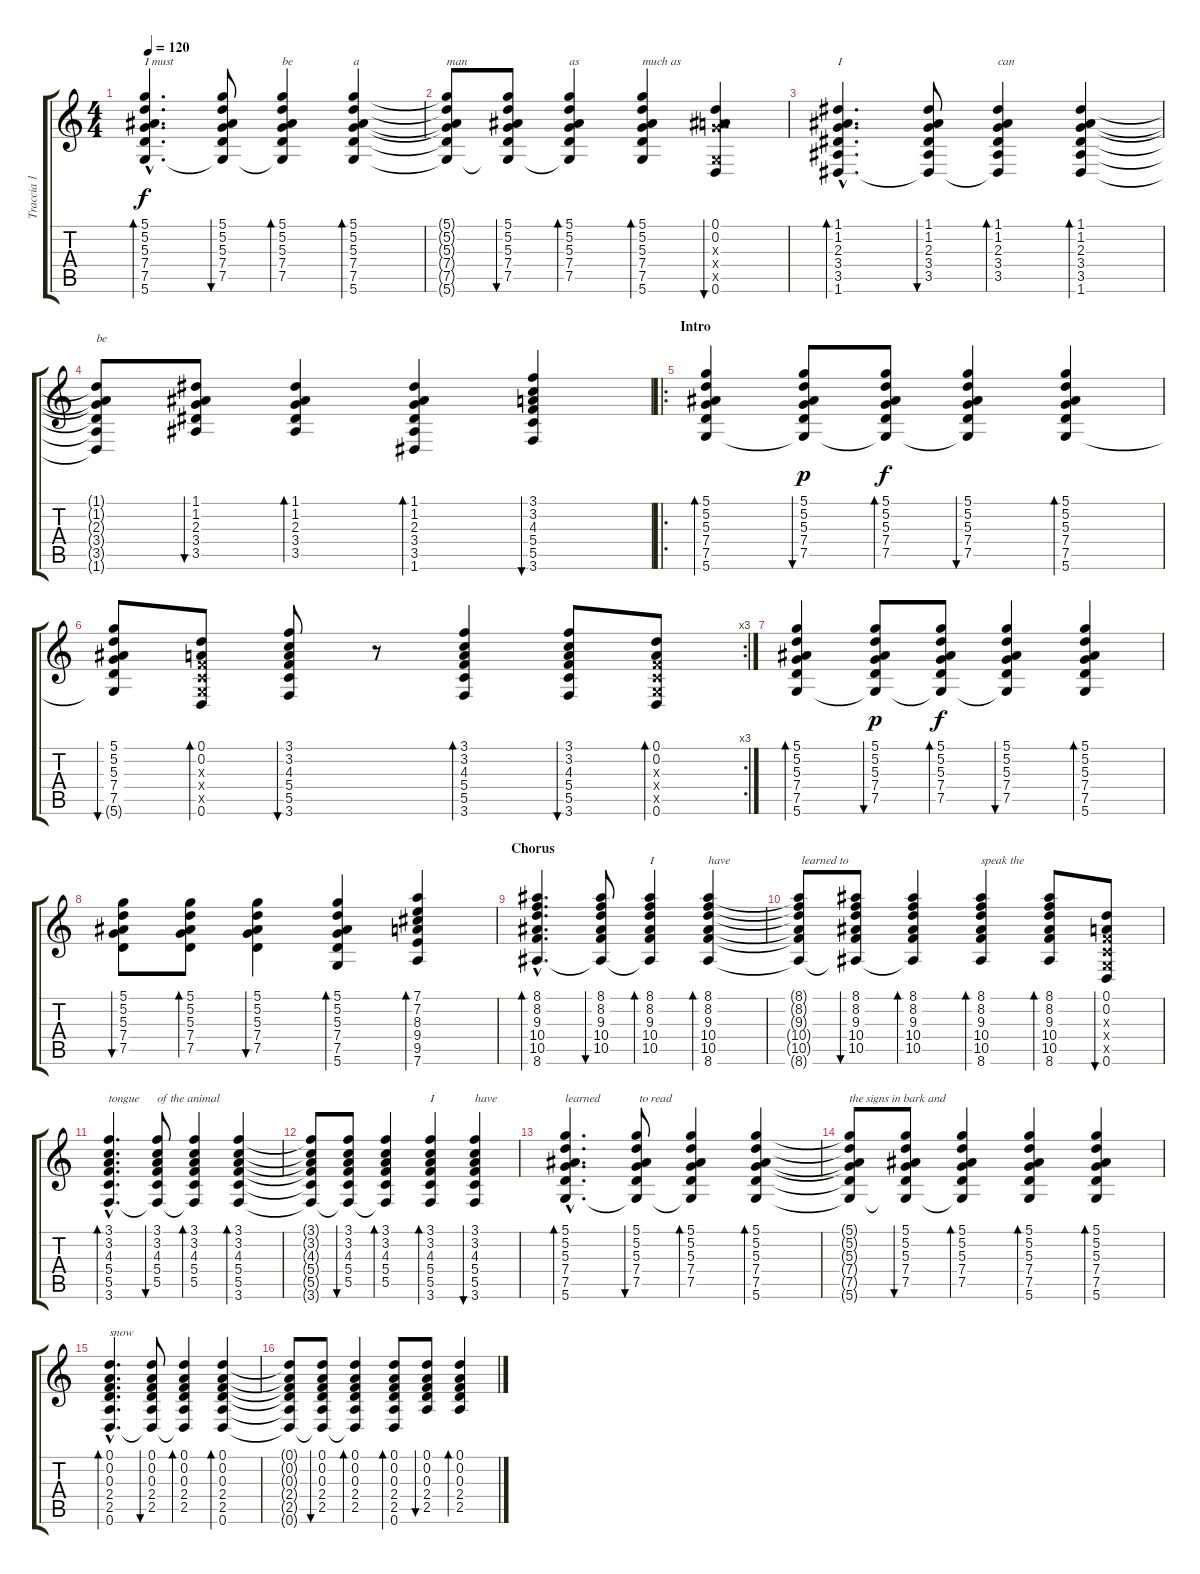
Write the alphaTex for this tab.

\track ("Traccia 1" "Traccia 1") {instrument acousticguitarnylon}
\staff {score tabs}
\tuning (D4 A3 F3 C3 G2 D2) {hide}
\ts (4 4)
\tempo 120
\clef g2
\ks c
(5.1{hac} 5.2{hac} 5.3{hac} 7.4{hac} 7.5{hac} 5.6{hac}).4{d bd 60 txt "I must " dy f} (5.1 5.2 5.3 7.4 7.5 5.6{t}).8{bu 60} (5.1 5.2 5.3 7.4 7.5 5.6{t}).4{bd 60 txt "be "} (5.1 5.2 5.3 7.4 7.5 5.6).4{bd 60 txt "a "} |
(5.1{t} 5.2{t} 5.3{t} 7.4{t} 7.5{t} 5.6{t}).8{txt "man "} (5.1 5.2 5.3 7.4 7.5 5.6{t}).8{bu 60} (5.1 5.2 5.3 7.4 7.5 5.6{t}).4{bd 60 txt "as "} (5.1 5.2 5.3 7.4 7.5 5.6).4{bd 60 txt "much as "} (0.1 0.2 5.3{x} 7.4{x} 0.5{x} 0.6).4{bu 60} |
(1.1{hac} 1.2{hac} 2.3{hac} 3.4{hac} 3.5{hac} 1.6{hac}).4{d bd 60 txt "I "} (1.1 1.2 2.3 3.4 3.5 1.6{t}).8{bu 60} (1.1 1.2 2.3 3.4 3.5 1.6{t}).4{bd 60 txt "can "} (1.1 1.2 2.3 3.4 3.5 1.6).4{bd 60} |
(1.1{t} 1.2{t} 2.3{t} 3.4{t} 3.5{t} 1.6{t}).8{txt "be"} (1.1 1.2 2.3 3.4 3.5).8{bu 60} (1.1 1.2 2.3 3.4 3.5).4{bd 60} (1.1 1.2 2.3 3.4 3.5 1.6).4{bd 60} (3.1 3.2 4.3 5.4 5.5 3.6).4{bu 60} |
\ro
\section ("" "Intro")
(5.1 5.2 5.3 7.4 7.5 5.6).4{bd 60} (5.1 5.2 5.3 7.4 7.5 5.6{t}).8{bu 60 dy p} (5.1 5.2 5.3 7.4 7.5 5.6{t}).8{bd 60 dy f} (5.1 5.2 5.3 7.4 7.5 5.6{t}).4{bu 60} (5.1 5.2 5.3 7.4 7.5 5.6).4{bd 60} |
\rc 3
(5.1 5.2 5.3 7.4 7.5 5.6{t}).8{bu 60} (0.1 0.2 0.3{x} 0.4{x} 0.5{x} 0.6).8{bd 60} (3.1 3.2 4.3 5.4 5.5 3.6).8{bu 60} r.8 (3.1 3.2 4.3 5.4 5.5 3.6).4{bd 60} (3.1 3.2 4.3 5.4 5.5 3.6).8{bu 60} (0.1 0.2 0.3{x} 0.4{x} 0.5{x} 0.6).8{bd 60} |
(5.1 5.2 5.3 7.4 7.5 5.6).4{bd 60} (5.1 5.2 5.3 7.4 7.5 5.6{t}).8{bu 60 dy p} (5.1 5.2 5.3 7.4 7.5 5.6{t}).8{bd 60 dy f} (5.1 5.2 5.3 7.4 7.5 5.6{t}).4{bu 60} (5.1 5.2 5.3 7.4 7.5 5.6).4{bd 60} |
(5.1 5.2 5.3 7.4 7.5).8{bu 60} (5.1 5.2 5.3 7.4 7.5).8{bd 60} (5.1 5.2 5.3 7.4 7.5).4{bu 60} (5.1 5.2 5.3 7.4 7.5 5.6).4{bd 60} (7.1 7.2 8.3 9.4 9.5 7.6).4{bd 60} |
\section ("" "Chorus")
(8.1{hac} 8.2{hac} 9.3{hac} 10.4{hac} 10.5{hac} 8.6{hac}).4{d bd 60} (8.1 8.2 9.3 10.4 10.5 8.6{t}).8{bu 60} (8.1 8.2 9.3 10.4 10.5 8.6{t}).4{bd 60 txt "I "} (8.1 8.2 9.3 10.4 10.5 8.6).4{bd 60 txt "have"} |
(8.1{t} 8.2{t} 9.3{t} 10.4{t} 10.5{t} 8.6{t}).8{txt " learned to "} (8.1 8.2 9.3 10.4 10.5 8.6{t}).8{bu 60} (8.1 8.2 9.3 10.4 10.5 8.6{t}).4{bd 60} (8.1 8.2 9.3 10.4 10.5 8.6).4{bd 60 txt "speak the"} (8.1 8.2 9.3 10.4 10.5 8.6).8{bd 60} (0.1 0.2 0.3{x} 0.4{x} 0.5{x} 0.6).8{bu 60} |
(3.1{hac} 3.2{hac} 4.3{hac} 5.4{hac} 5.5{hac} 3.6{hac}).4{d bd 60 txt "tongue "} (3.1 3.2 4.3 5.4 5.5 3.6{t}).8{bu 60 txt "of the animal"} (3.1 3.2 4.3 5.4 5.5 3.6{t}).4{bd 60} (3.1 3.2 4.3 5.4 5.5 3.6).4{bd 60} |
(3.1{t} 3.2{t} 4.3{t} 5.4{t} 5.5{t} 3.6{t}).8 (3.1 3.2 4.3 5.4 5.5 3.6{t}).8{bu 60} (3.1 3.2 4.3 5.4 5.5 3.6{t}).4{bd 60} (3.1 3.2 4.3 5.4 5.5 3.6).4{bd 60 txt "I"} (3.1 3.2 4.3 5.4 5.5 3.6).4{bu 60 txt "have"} |
(5.1{hac} 5.2{hac} 5.3{hac} 7.4{hac} 7.5{hac} 5.6{hac}).4{d bd 60 txt "learned"} (5.1 5.2 5.3 7.4 7.5 5.6{t}).8{bu 60 txt " to read "} (5.1 5.2 5.3 7.4 7.5 5.6{t}).4{bd 60} (5.1 5.2 5.3 7.4 7.5 5.6).4{bd 60} |
(5.1{t} 5.2{t} 5.3{t} 7.4{t} 7.5{t} 5.6{t}).8{txt "the signs in bark and "} (5.1 5.2 5.3 7.4 7.5 5.6{t}).8{bu 60} (5.1 5.2 5.3 7.4 7.5 5.6{t}).4{bd 60} (5.1 5.2 5.3 7.4 7.5 5.6).4{bd 60} (5.1 5.2 5.3 7.4 7.5 5.6).4{bd 60} |
(0.1{hac} 0.2{hac} 0.3{hac} 2.4{hac} 2.5{hac} 0.6{hac}).4{d bd 240 txt "snow"} (0.1 0.2 0.3 2.4 2.5 0.6{t}).8{bu 60} (0.1 0.2 0.3 2.4 2.5 0.6{t}).4{bd 60} (0.1 0.2 0.3 2.4 2.5 0.6).4{bd 60} |
(0.1{t} 0.2{t} 0.3{t} 2.4{t} 2.5{t} 0.6{t}).8 (0.1 0.2 0.3 2.4 2.5 0.6{t}).8{bu 60} (0.1 0.2 0.3 2.4 2.5 0.6{t}).4{bd 60} (0.1 0.2 0.3 2.4 2.5 0.6).8{bd 60} (0.1 0.2 0.3 2.4 2.5).8{bu 60} (0.1 0.2 0.3 2.4 2.5).4{bd 60}
